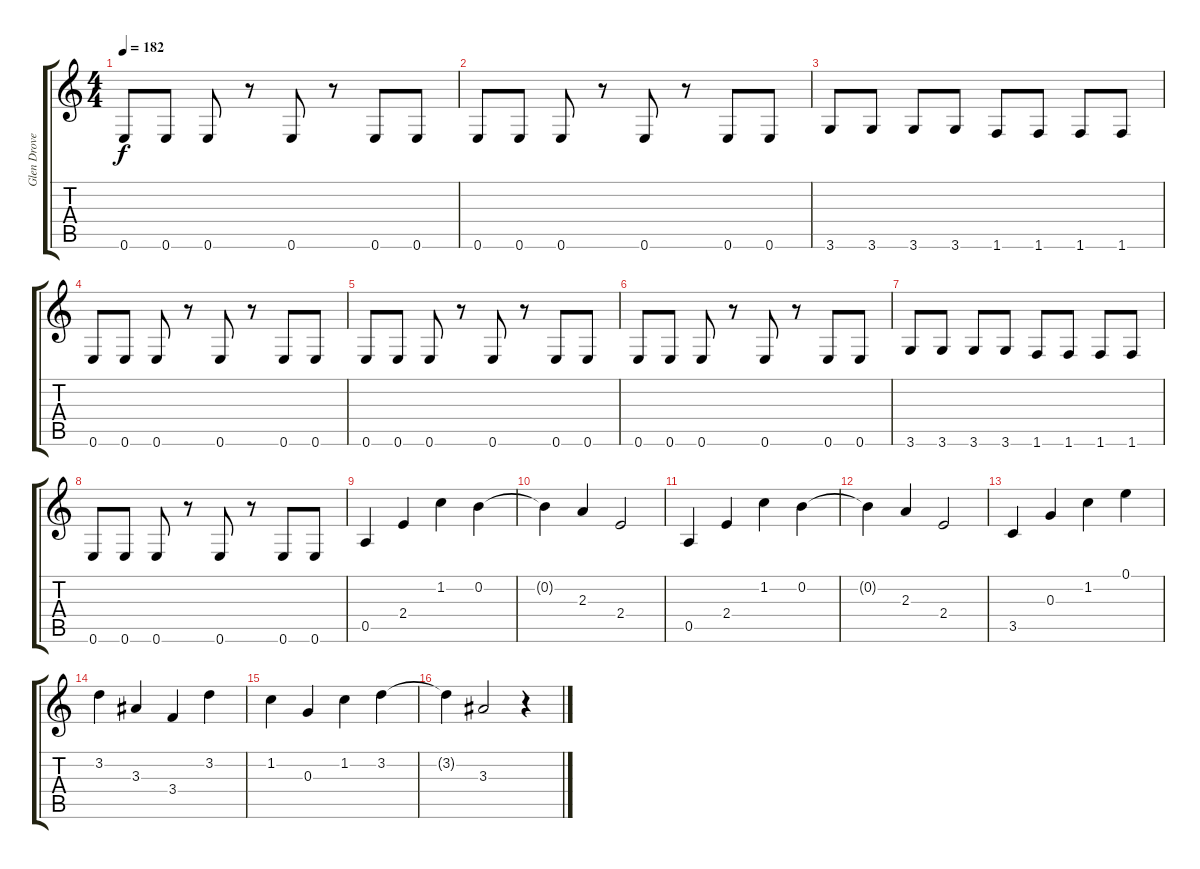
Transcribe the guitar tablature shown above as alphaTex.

\track ("Glen Drover" "Glen Drove") {instrument distortionguitar}
\staff {score tabs}
\tuning (E4 B3 G3 D3 A2 E2) {hide}
\ts (4 4)
\tempo 182
\clef g2
\ks c
0.6.8{dy f} 0.6.8 0.6.8 r.8 0.6.8 r.8 0.6.8 0.6.8 |
0.6.8 0.6.8 0.6.8 r.8 0.6.8 r.8 0.6.8 0.6.8 |
3.6.8 3.6.8 3.6.8 3.6.8 1.6.8 1.6.8 1.6.8 1.6.8 |
0.6.8 0.6.8 0.6.8 r.8 0.6.8 r.8 0.6.8 0.6.8 |
0.6.8 0.6.8 0.6.8 r.8 0.6.8 r.8 0.6.8 0.6.8 |
0.6.8 0.6.8 0.6.8 r.8 0.6.8 r.8 0.6.8 0.6.8 |
3.6.8 3.6.8 3.6.8 3.6.8 1.6.8 1.6.8 1.6.8 1.6.8 |
0.6.8 0.6.8 0.6.8 r.8 0.6.8 r.8 0.6.8 0.6.8 |
0.5.4 2.4.4 1.2.4 0.2.4 |
0.2{t}.4 2.3.4 2.4.2 |
0.5.4 2.4.4 1.2.4 0.2.4 |
0.2{t}.4 2.3.4 2.4.2 |
3.5.4 0.3.4 1.2.4 0.1.4 |
3.2.4 3.3.4 3.4.4 3.2.4 |
1.2.4 0.3.4 1.2.4 3.2.4 |
3.2{t}.4 3.3.2 r.4
